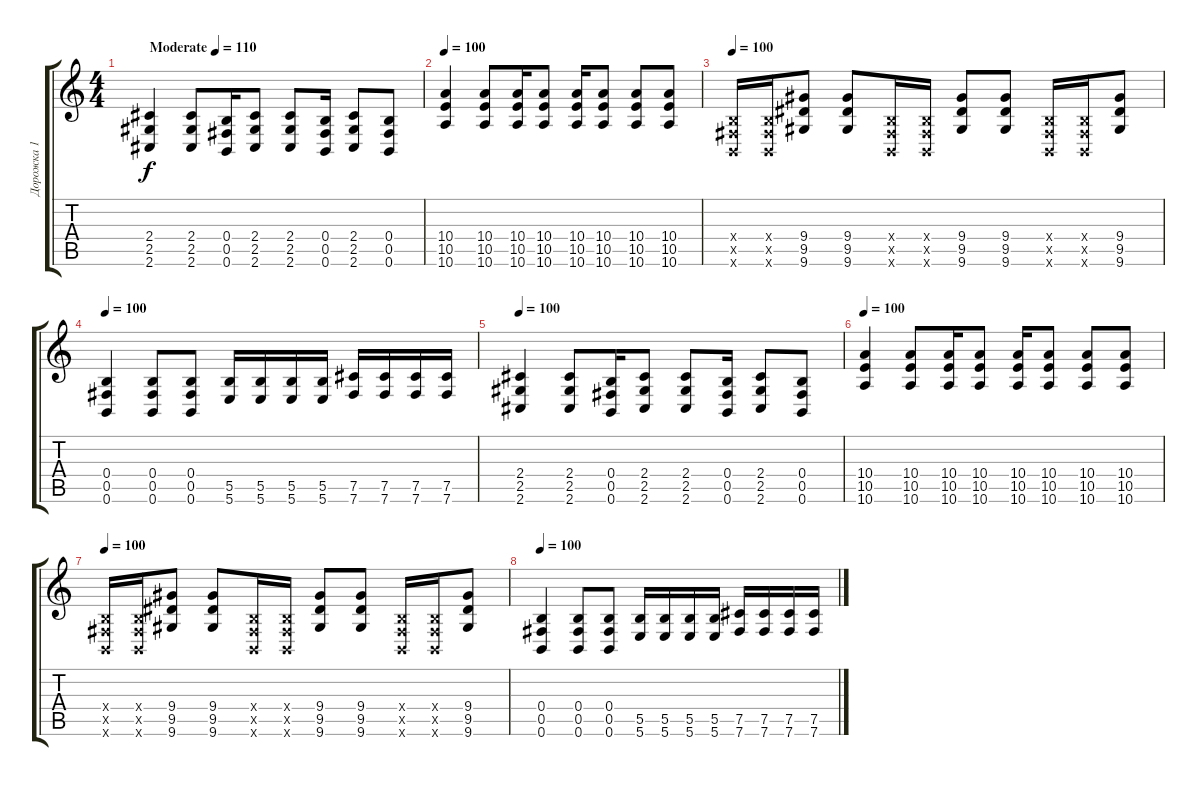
\track ("Дорожка 1" "Дорожка 1") {instrument distortionguitar}
\staff {score tabs}
\tuning (Db4 Ab3 E3 B2 Gb2 B1) {hide}
\ts (4 4)
\tempo (110 "Moderate")
\tempo 100
\tempo (110 "Moderate")
\clef g2
\ks c
(2.4 2.5 2.6).4{dy f instrument distortionguitar} (2.4 2.5 2.6).8 (0.4 0.5 0.6).16 (2.4 2.5 2.6).8 (2.4 2.5 2.6).8 (0.4 0.5 0.6).16 (2.4 2.5 2.6).8 (0.4 0.5 0.6).8 |
\tempo 100
(10.4 10.5 10.6).4 (10.4 10.5 10.6).8 (10.4 10.5 10.6).16 (10.4 10.5 10.6).8 (10.4 10.5 10.6).16 (10.4 10.5 10.6).8 (10.4 10.5 10.6).8 (10.4 10.5 10.6).8 |
\tempo 100
(0.4{x} 0.5{x} 0.6{x}).16 (0.4{x} 0.5{x} 0.6{x}).16 (9.4 9.5 9.6).8 (9.4 9.5 9.6).8 (0.4{x} 0.5{x} 0.6{x}).16 (0.4{x} 0.5{x} 0.6{x}).16 (9.4 9.5 9.6).8 (9.4 9.5 9.6).8 (0.4{x} 0.5{x} 0.6{x}).16 (0.4{x} 0.5{x} 0.6{x}).16 (9.4 9.5 9.6).8 |
\tempo 100
(0.4 0.5 0.6).4 (0.4 0.5 0.6).8 (0.4 0.5 0.6).8 (5.5 5.6).16 (5.5 5.6).16 (5.5 5.6).16 (5.5 5.6).16 (7.5 7.6).16 (7.5 7.6).16 (7.5 7.6).16 (7.5 7.6).16 |
\tempo 100
(2.4 2.5 2.6).4 (2.4 2.5 2.6).8 (0.4 0.5 0.6).16 (2.4 2.5 2.6).8 (2.4 2.5 2.6).8 (0.4 0.5 0.6).16 (2.4 2.5 2.6).8 (0.4 0.5 0.6).8 |
\tempo 100
(10.4 10.5 10.6).4 (10.4 10.5 10.6).8 (10.4 10.5 10.6).16 (10.4 10.5 10.6).8 (10.4 10.5 10.6).16 (10.4 10.5 10.6).8 (10.4 10.5 10.6).8 (10.4 10.5 10.6).8 |
\tempo 100
(0.4{x} 0.5{x} 0.6{x}).16 (0.4{x} 0.5{x} 0.6{x}).16 (9.4 9.5 9.6).8 (9.4 9.5 9.6).8 (0.4{x} 0.5{x} 0.6{x}).16 (0.4{x} 0.5{x} 0.6{x}).16 (9.4 9.5 9.6).8 (9.4 9.5 9.6).8 (0.4{x} 0.5{x} 0.6{x}).16 (0.4{x} 0.5{x} 0.6{x}).16 (9.4 9.5 9.6).8 |
\tempo 100
(0.4 0.5 0.6).4 (0.4 0.5 0.6).8 (0.4 0.5 0.6).8 (5.5 5.6).16 (5.5 5.6).16 (5.5 5.6).16 (5.5 5.6).16 (7.5 7.6).16 (7.5 7.6).16 (7.5 7.6).16 (7.5 7.6).16
